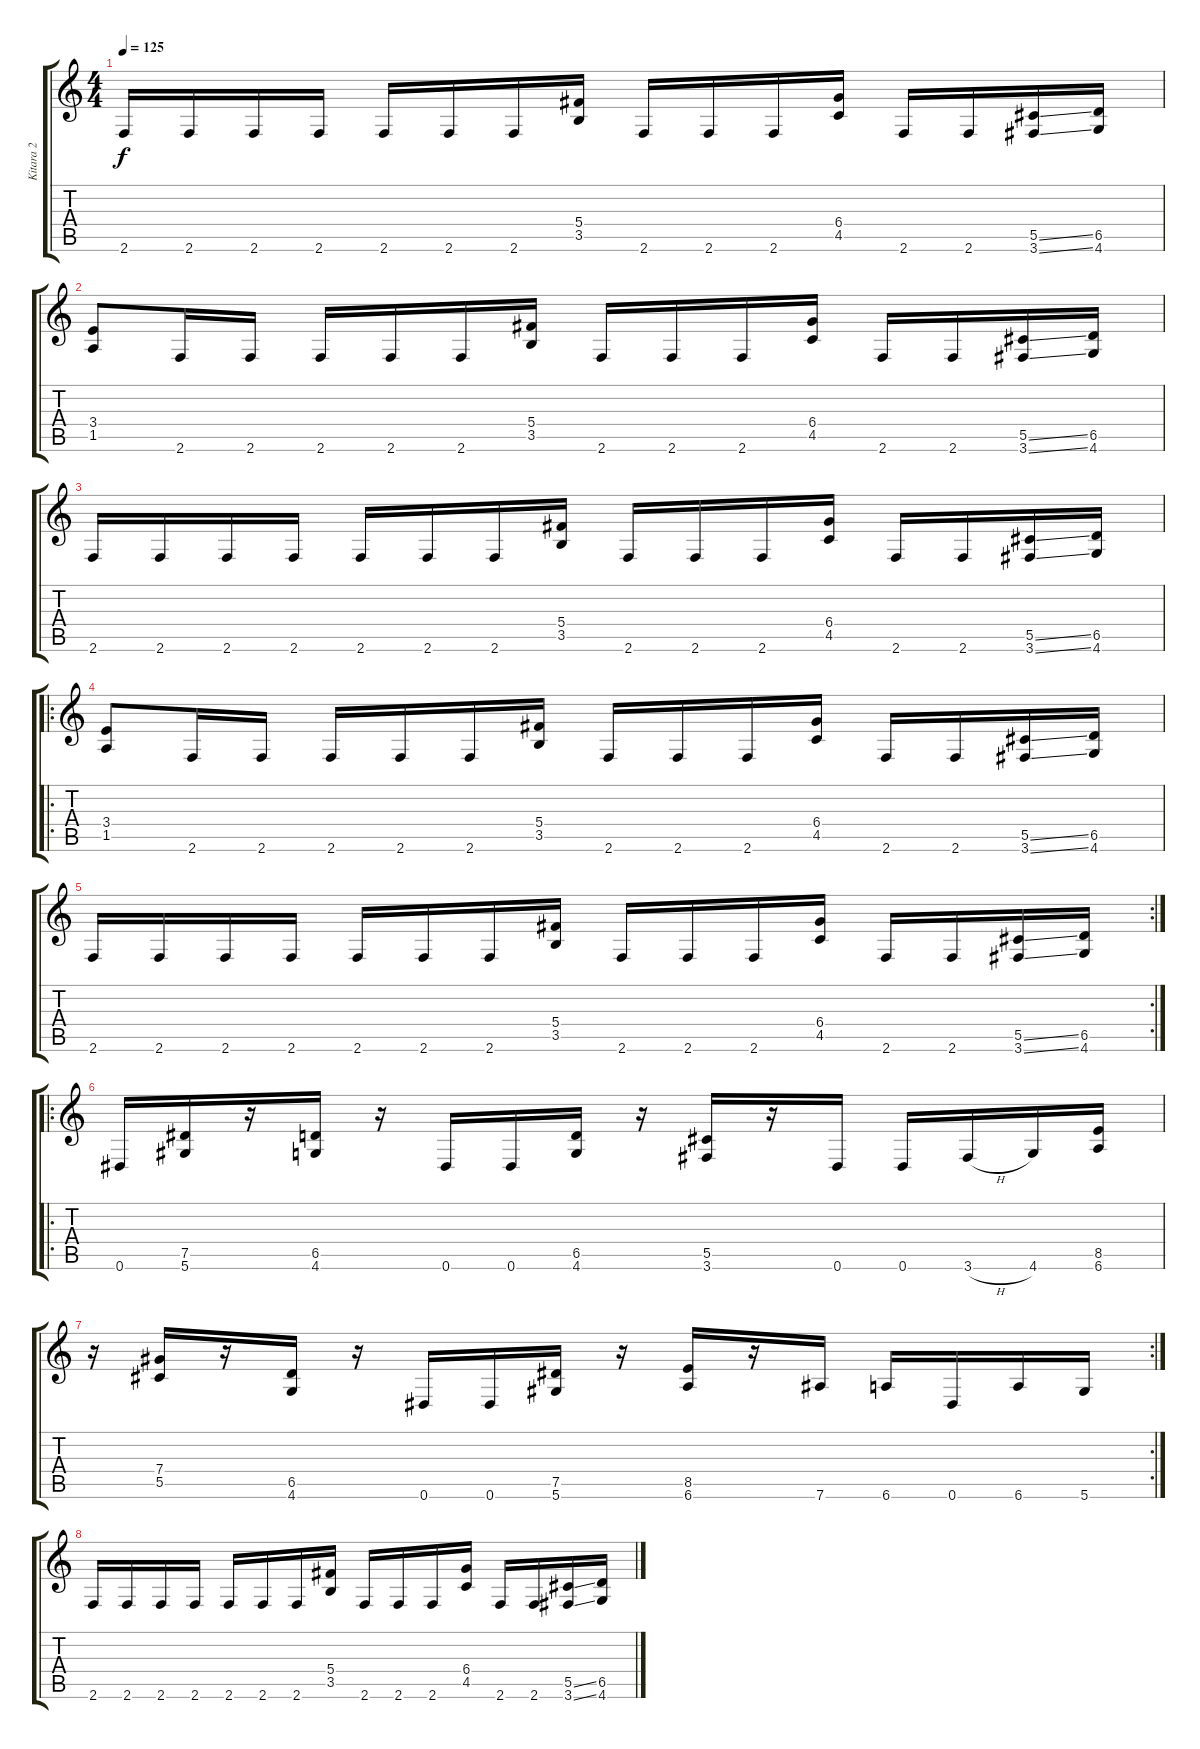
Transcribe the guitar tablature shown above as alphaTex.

\track ("Kitara 2" "Kitara 2") {instrument distortionguitar}
\staff {score tabs}
\tuning (Eb4 Bb3 Gb3 Db3 Ab2 Eb2) {hide}
\ts (4 4)
\tempo 125
\clef g2
\ks c
2.6.16{dy f} 2.6.16 2.6.16 2.6.16 2.6.16 2.6.16 2.6.16 (5.4 3.5).16 2.6.16 2.6.16 2.6.16 (6.4 4.5).16 2.6.16 2.6.16 (5.5{ss} 3.6{ss}).16 (6.5 4.6).16 |
(3.4 1.5).8 2.6.16 2.6.16 2.6.16 2.6.16 2.6.16 (5.4 3.5).16 2.6.16 2.6.16 2.6.16 (6.4 4.5).16 2.6.16 2.6.16 (5.5{ss} 3.6{ss}).16 (6.5 4.6).16 |
2.6.16 2.6.16 2.6.16 2.6.16 2.6.16 2.6.16 2.6.16 (5.4 3.5).16 2.6.16 2.6.16 2.6.16 (6.4 4.5).16 2.6.16 2.6.16 (5.5{ss} 3.6{ss}).16 (6.5 4.6).16 |
\ro
(3.4 1.5).8 2.6.16 2.6.16 2.6.16 2.6.16 2.6.16 (5.4 3.5).16 2.6.16 2.6.16 2.6.16 (6.4 4.5).16 2.6.16 2.6.16 (5.5{ss} 3.6{ss}).16 (6.5 4.6).16 |
\rc 2
2.6.16 2.6.16 2.6.16 2.6.16 2.6.16 2.6.16 2.6.16 (5.4 3.5).16 2.6.16 2.6.16 2.6.16 (6.4 4.5).16 2.6.16 2.6.16 (5.5{ss} 3.6{ss}).16 (6.5 4.6).16 |
\ro
0.6.16 (7.5 5.6).16 r.16 (6.5 4.6).16 r.16 0.6.16 0.6.16 (6.5 4.6).16 r.16 (5.5 3.6).16 r.16 0.6.16 0.6.16 3.6{h}.16 4.6.16 (8.5 6.6).16 |
\rc 2
r.16 (7.4 5.5).16 r.16 (6.5 4.6).16 r.16 0.6.16 0.6.16 (7.5 5.6).16 r.16 (8.5 6.6).16 r.16 7.6.16 6.6.16 0.6.16 6.6.16 5.6.16 |
2.6.16 2.6.16 2.6.16 2.6.16 2.6.16 2.6.16 2.6.16 (5.4 3.5).16 2.6.16 2.6.16 2.6.16 (6.4 4.5).16 2.6.16 2.6.16 (5.5{ss} 3.6{ss}).16 (6.5 4.6).16
